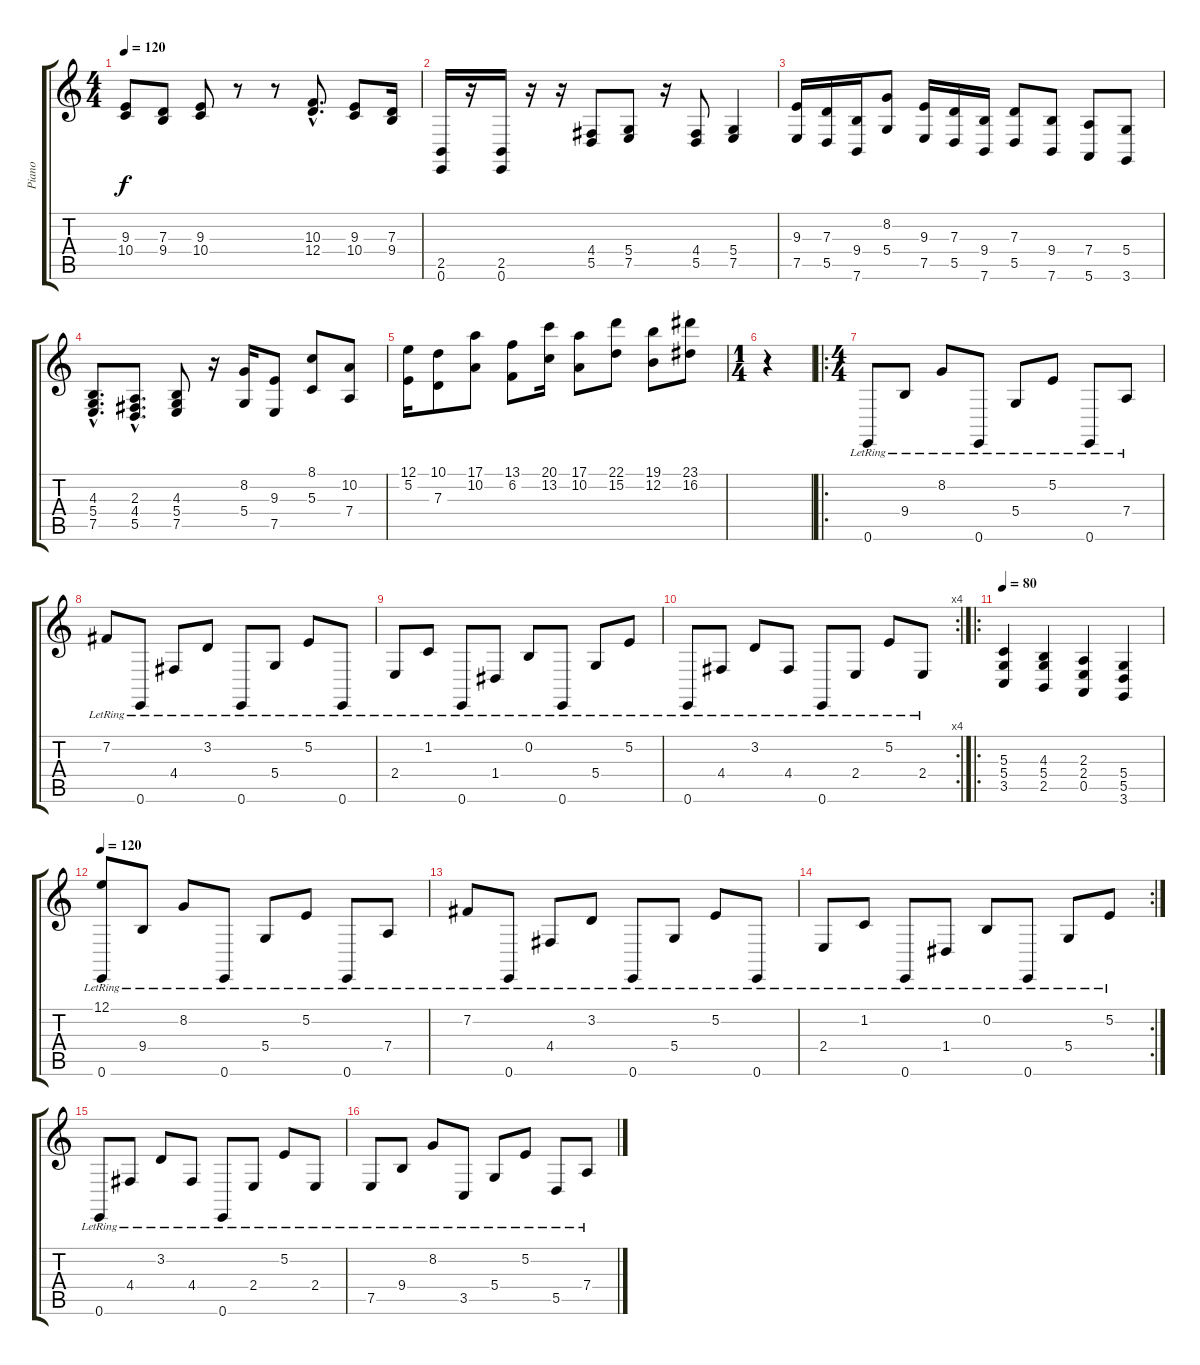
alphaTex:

\track ("Piano" "Piano") {instrument brightacousticpiano}
\staff {score tabs}
\tuning (E4 B3 G3 D3 A2 E2) {hide}
\ts (4 4)
\tempo 120
\clef g2
\ks c
(9.3 10.4).8{dy f} (7.3 9.4).8 (9.3 10.4).8 r.8 r.8 (10.3{hac} 12.4{hac}).8{d} (9.3 10.4).8 (7.3 9.4).16 |
(2.5 0.6).16 r.16 (2.5 0.6).16 r.16 r.16 (4.4 5.5).8 (5.4 7.5).8 r.16 (4.4 5.5).8 (5.4 7.5).4 |
(9.3 7.5).16 (7.3 5.5).16 (9.4 7.6).16 (8.2 5.4).8 (9.3 7.5).16 (7.3 5.5).16 (9.4 7.6).16 (7.3 5.5).8 (9.4 7.6).8 (7.4 5.6).8 (5.4 3.6).8 |
(4.3{hac} 5.4{hac} 7.5{hac}).8{d} (2.3{hac} 4.4{hac} 5.5{hac}).8{d} (4.3 5.4 7.5).8 r.16 (8.2 5.4).16 (9.3 7.5).8 (8.1 5.3).8 (10.2 7.4).8 |
(12.1 5.2).16 (10.1 7.3).8 (17.1 10.2).8 (13.1 6.2).8 (20.1 13.2).16 (17.1 10.2).8 (22.1 15.2).8 (19.1 12.2).8 (23.1 16.2).8 |
\ts (1 4)
r.4 |
\ro
\ts (4 4)
0.6{lr}.8 9.4{lr}.8 8.2{lr}.8 0.6{lr}.8 5.4{lr}.8 5.2{lr}.8 0.6{lr}.8 7.4{lr}.8 |
7.2{lr}.8 0.6{lr}.8 4.4{lr}.8 3.2{lr}.8 0.6{lr}.8 5.4{lr}.8 5.2{lr}.8 0.6{lr}.8 |
2.4{lr}.8 1.2{lr}.8 0.6{lr}.8 1.4{lr}.8 0.2{lr}.8 0.6{lr}.8 5.4{lr}.8 5.2{lr}.8 |
\rc 4
0.6{lr}.8 4.4{lr}.8 3.2{lr}.8 4.4{lr}.8 0.6{lr}.8 2.4{lr}.8 5.2{lr}.8 2.4{lr}.8 |
\ro
\tempo 80
(5.3 5.4 3.5).4 (4.3 5.4 2.5).4 (2.3 2.4 0.5).4 (5.4 5.5 3.6).4 |
\tempo 120
(12.1{lr} 0.6{lr}).8 9.4{lr}.8 8.2{lr}.8 0.6{lr}.8 5.4{lr}.8 5.2{lr}.8 0.6{lr}.8 7.4{lr}.8 |
7.2{lr}.8 0.6{lr}.8 4.4{lr}.8 3.2{lr}.8 0.6{lr}.8 5.4{lr}.8 5.2{lr}.8 0.6{lr}.8 |
\rc 2
2.4{lr}.8 1.2{lr}.8 0.6{lr}.8 1.4{lr}.8 0.2{lr}.8 0.6{lr}.8 5.4{lr}.8 5.2{lr}.8 |
0.6{lr}.8 4.4{lr}.8 3.2{lr}.8 4.4{lr}.8 0.6{lr}.8 2.4{lr}.8 5.2{lr}.8 2.4{lr}.8 |
7.5{lr}.8 9.4{lr}.8 8.2{lr}.8 3.5{lr}.8 5.4{lr}.8 5.2{lr}.8 5.5{lr}.8 7.4{lr}.8
